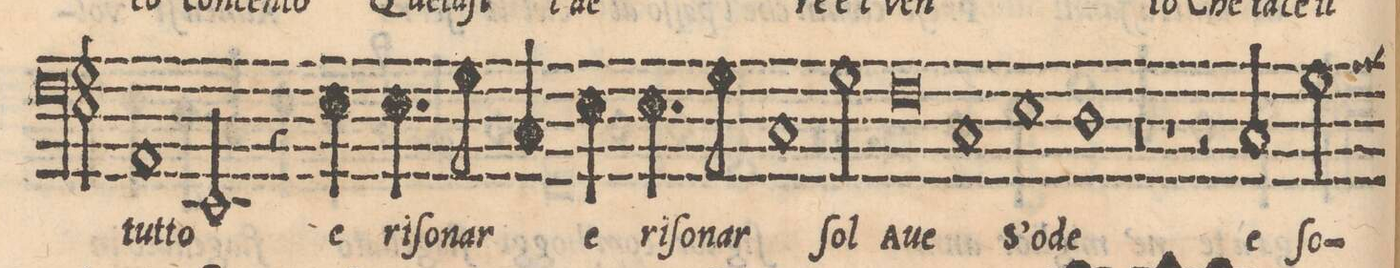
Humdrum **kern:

**kern	**text
*I"BASSO	*
*clefF4	*
*k[]	*
*met(C|)	*
*M2/1	*
1AA	tut-
2EE/	-to
4r	.
4E\	e
=16-	=16-
4.E\	ri-
8G\	-ſo-
4C/	-nar
4E\	e
4.E\	ri-
8G\	-ſo-
1C/	-nar
=17-	=17-
2G\	ſol
0F	A-
=18-	=18-
1C	-ue
=19-	=19-
1E	s'o-
1D	-de
=20-	=20-
0r	.
=21-	=21-
1r	.
2r	.
2C/	e
=22-	=22-
2G\	ſo-
*custos:A	*
*-	*-
